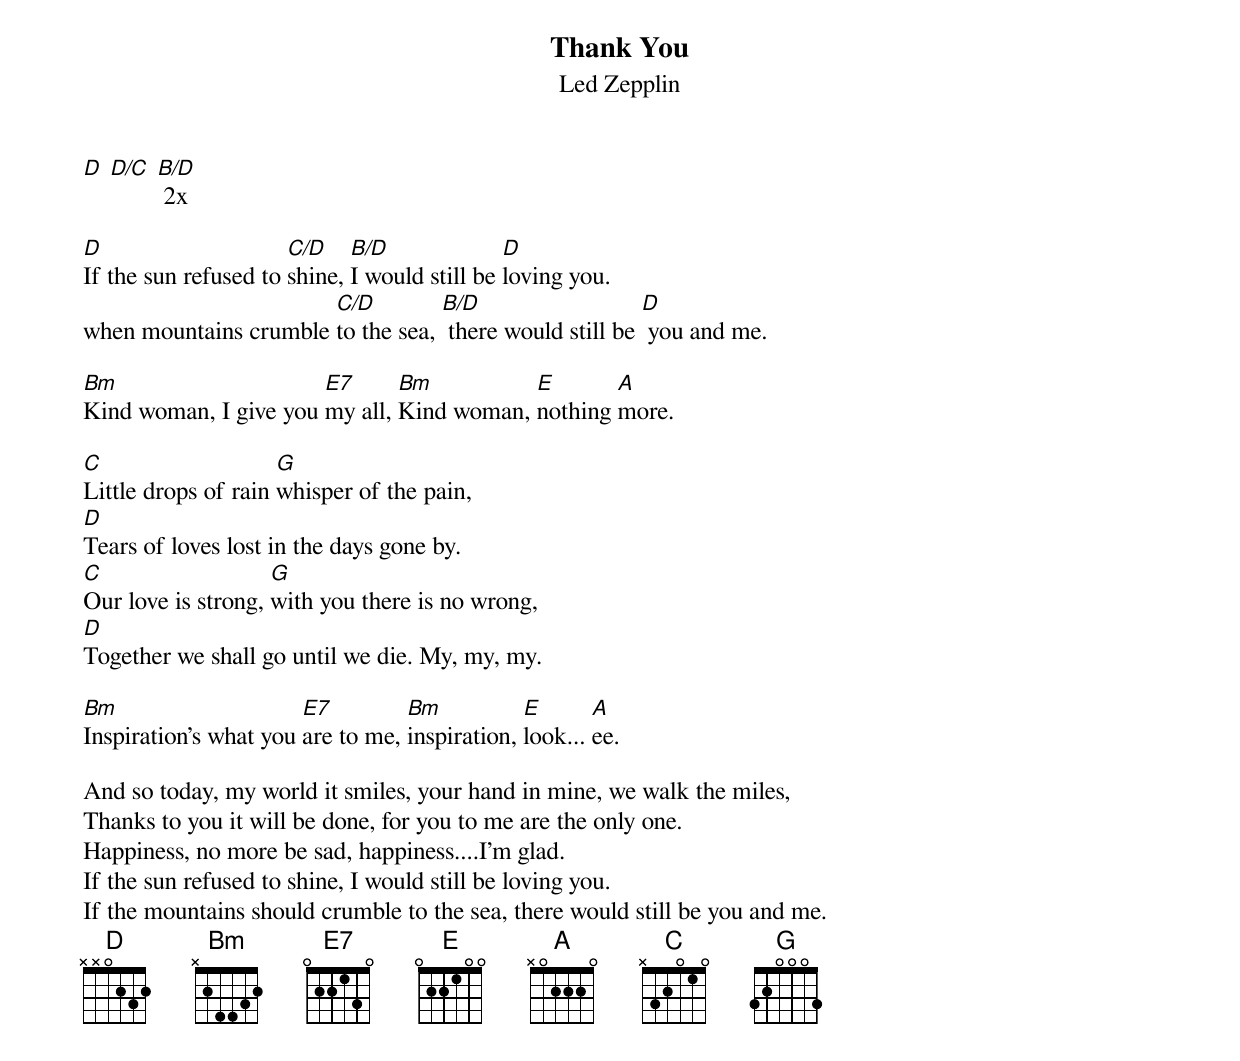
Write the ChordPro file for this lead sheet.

{t:Thank You}
{st:Led Zepplin}
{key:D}

[D] [D/C] [B/D] 2x

[D]If the sun refused to [C/D]shine, [B/D]I would still be [D]loving you.
when mountains crumble [C/D]to the sea, [B/D] there would still be [D] you and me.

[Bm]Kind woman, I give you [E7]my all, [Bm]Kind woman, [E]nothing [A]more.

[C]Little drops of rain [G]whisper of the pain,
[D]Tears of loves lost in the days gone by.
[C]Our love is strong, [G]with you there is no wrong,
[D]Together we shall go until we die. My, my, my.

[Bm]Inspiration's what you [E7]are to me, [Bm]inspiration, [E]look... [A]ee.

And so today, my world it smiles, your hand in mine, we walk the miles,
Thanks to you it will be done, for you to me are the only one.
Happiness, no more be sad, happiness....I'm glad.
If the sun refused to shine, I would still be loving you.
If the mountains should crumble to the sea, there would still be you and me.
